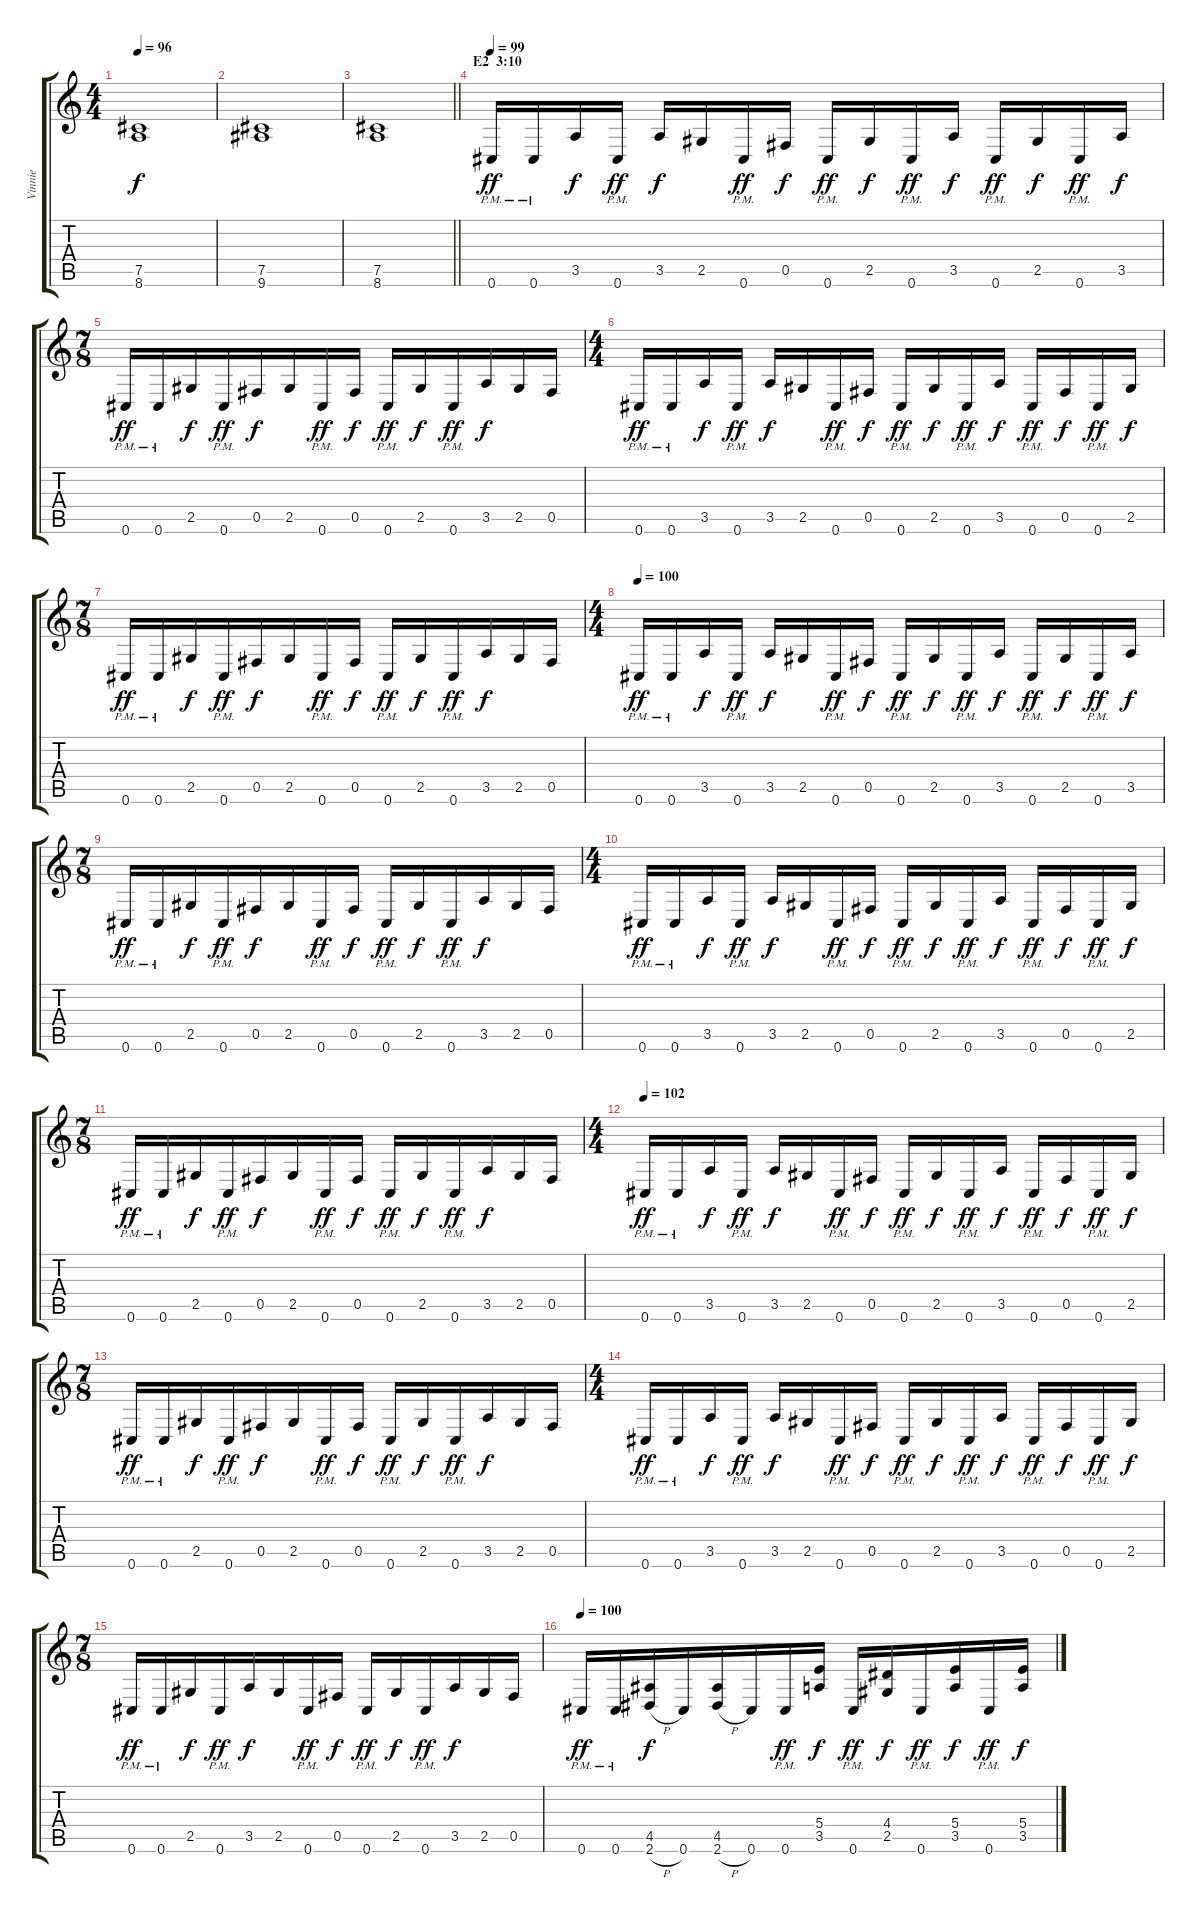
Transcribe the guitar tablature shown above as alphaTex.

\track ("Vinnie" "Vinnie") {instrument distortionguitar}
\staff {score tabs}
\tuning (Db4 Ab3 E3 B2 Gb2 Db2) {hide}
\ts (4 4)
\tempo 96
\clef g2
\ks c
(7.5 8.6).1{dy f} |
(7.5 9.6).1{volume 13 balance 8} |
\barLineRight lightlight
(7.5 8.6).1 |
\section ("" "E2  3:10")
\tempo 99
0.6{pm}.16{dy ff volume 12 balance 0} 0.6{pm}.16 3.5.16{dy f} 0.6{pm}.16{dy ff} 3.5.16{dy f} 2.5.16 0.6{pm}.16{dy ff} 0.5.16{dy f} 0.6{pm}.16{dy ff} 2.5.16{dy f} 0.6{pm}.16{dy ff} 3.5.16{dy f} 0.6{pm}.16{dy ff} 2.5.16{dy f} 0.6{pm}.16{dy ff} 3.5.16{dy f} |
\ts (7 8)
0.6{pm}.16{dy ff} 0.6{pm}.16 2.5.16{dy f} 0.6{pm}.16{dy ff} 0.5.16{dy f} 2.5.16 0.6{pm}.16{dy ff} 0.5.16{dy f} 0.6{pm}.16{dy ff} 2.5.16{dy f} 0.6{pm}.16{dy ff} 3.5.16{dy f} 2.5.16 0.5.16 |
\ts (4 4)
0.6{pm}.16{dy ff} 0.6{pm}.16 3.5.16{dy f} 0.6{pm}.16{dy ff} 3.5.16{dy f} 2.5.16 0.6{pm}.16{dy ff} 0.5.16{dy f} 0.6{pm}.16{dy ff} 2.5.16{dy f} 0.6{pm}.16{dy ff} 3.5.16{dy f} 0.6{pm}.16{dy ff} 0.5.16{dy f} 0.6{pm}.16{dy ff} 2.5.16{dy f} |
\ts (7 8)
0.6{pm}.16{dy ff} 0.6{pm}.16 2.5.16{dy f} 0.6{pm}.16{dy ff} 0.5.16{dy f} 2.5.16 0.6{pm}.16{dy ff} 0.5.16{dy f} 0.6{pm}.16{dy ff} 2.5.16{dy f} 0.6{pm}.16{dy ff} 3.5.16{dy f} 2.5.16 0.5.16 |
\ts (4 4)
\tempo 100
0.6{pm}.16{dy ff} 0.6{pm}.16 3.5.16{dy f} 0.6{pm}.16{dy ff} 3.5.16{dy f} 2.5.16 0.6{pm}.16{dy ff} 0.5.16{dy f} 0.6{pm}.16{dy ff} 2.5.16{dy f} 0.6{pm}.16{dy ff} 3.5.16{dy f} 0.6{pm}.16{dy ff} 2.5.16{dy f} 0.6{pm}.16{dy ff} 3.5.16{dy f} |
\ts (7 8)
0.6{pm}.16{dy ff} 0.6{pm}.16 2.5.16{dy f} 0.6{pm}.16{dy ff} 0.5.16{dy f} 2.5.16 0.6{pm}.16{dy ff} 0.5.16{dy f} 0.6{pm}.16{dy ff} 2.5.16{dy f} 0.6{pm}.16{dy ff} 3.5.16{dy f} 2.5.16 0.5.16 |
\ts (4 4)
0.6{pm}.16{dy ff} 0.6{pm}.16 3.5.16{dy f} 0.6{pm}.16{dy ff} 3.5.16{dy f} 2.5.16 0.6{pm}.16{dy ff} 0.5.16{dy f} 0.6{pm}.16{dy ff} 2.5.16{dy f} 0.6{pm}.16{dy ff} 3.5.16{dy f} 0.6{pm}.16{dy ff} 0.5.16{dy f} 0.6{pm}.16{dy ff} 2.5.16{dy f} |
\ts (7 8)
0.6{pm}.16{dy ff} 0.6{pm}.16 2.5.16{dy f} 0.6{pm}.16{dy ff} 0.5.16{dy f} 2.5.16 0.6{pm}.16{dy ff} 0.5.16{dy f} 0.6{pm}.16{dy ff} 2.5.16{dy f} 0.6{pm}.16{dy ff} 3.5.16{dy f} 2.5.16 0.5.16 |
\ts (4 4)
\tempo 102
0.6{pm}.16{dy ff} 0.6{pm}.16 3.5.16{dy f} 0.6{pm}.16{dy ff} 3.5.16{dy f} 2.5.16 0.6{pm}.16{dy ff} 0.5.16{dy f} 0.6{pm}.16{dy ff} 2.5.16{dy f} 0.6{pm}.16{dy ff} 3.5.16{dy f} 0.6{pm}.16{dy ff} 0.5.16{dy f} 0.6{pm}.16{dy ff} 2.5.16{dy f} |
\ts (7 8)
0.6{pm}.16{dy ff} 0.6{pm}.16 2.5.16{dy f} 0.6{pm}.16{dy ff} 0.5.16{dy f} 2.5.16 0.6{pm}.16{dy ff} 0.5.16{dy f} 0.6{pm}.16{dy ff} 2.5.16{dy f} 0.6{pm}.16{dy ff} 3.5.16{dy f} 2.5.16 0.5.16 |
\ts (4 4)
0.6{pm}.16{dy ff} 0.6{pm}.16 3.5.16{dy f} 0.6{pm}.16{dy ff} 3.5.16{dy f} 2.5.16 0.6{pm}.16{dy ff} 0.5.16{dy f} 0.6{pm}.16{dy ff} 2.5.16{dy f} 0.6{pm}.16{dy ff} 3.5.16{dy f} 0.6{pm}.16{dy ff} 0.5.16{dy f} 0.6{pm}.16{dy ff} 2.5.16{dy f} |
\ts (7 8)
0.6{pm}.16{dy ff} 0.6{pm}.16 2.5.16{dy f} 0.6{pm}.16{dy ff} 3.5.16{dy f} 2.5.16 0.6{pm}.16{dy ff} 0.5.16{dy f} 0.6{pm}.16{dy ff} 2.5.16{dy f} 0.6{pm}.16{dy ff} 3.5.16{dy f} 2.5.16 0.5.16 |
\tempo 100
0.6{pm}.16{dy ff} 0.6{pm}.16 (4.5 2.6{h}).16{dy f} 0.6.16 (4.5 2.6{h}).16 0.6.16 0.6{pm}.16{dy ff} (5.4 3.5).16{dy f} 0.6{pm}.16{dy ff} (4.4 2.5).16{dy f} 0.6{pm}.16{dy ff} (5.4 3.5).16{dy f} 0.6{pm}.16{dy ff} (5.4{sl} 3.5{sl}).16{dy f}
